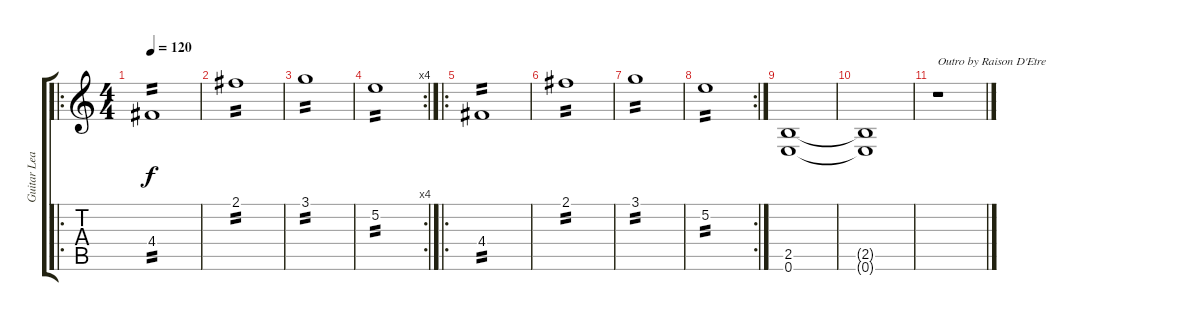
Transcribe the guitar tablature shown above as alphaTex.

\track ("Guitar Lead" "Guitar Lea") {instrument distortionguitar}
\staff {score tabs}
\tuning (E4 B3 G3 D3 A2 E2) {hide}
\ro
\ts (4 4)
\tempo 120
\clef g2
\ks c
4.4.1{tp 2 dy f} |
2.1.1{tp 2} |
3.1.1{tp 2} |
\rc 4
5.2.1{tp 2} |
\ro
4.4.1{tp 2} |
2.1.1{tp 2} |
3.1.1{tp 2} |
\rc 2
5.2.1{tp 2} |
(2.5 0.6).1 |
(2.5{t} 0.6{t}).1 |
r.1{txt "Outro by Raison D'Etre"}
